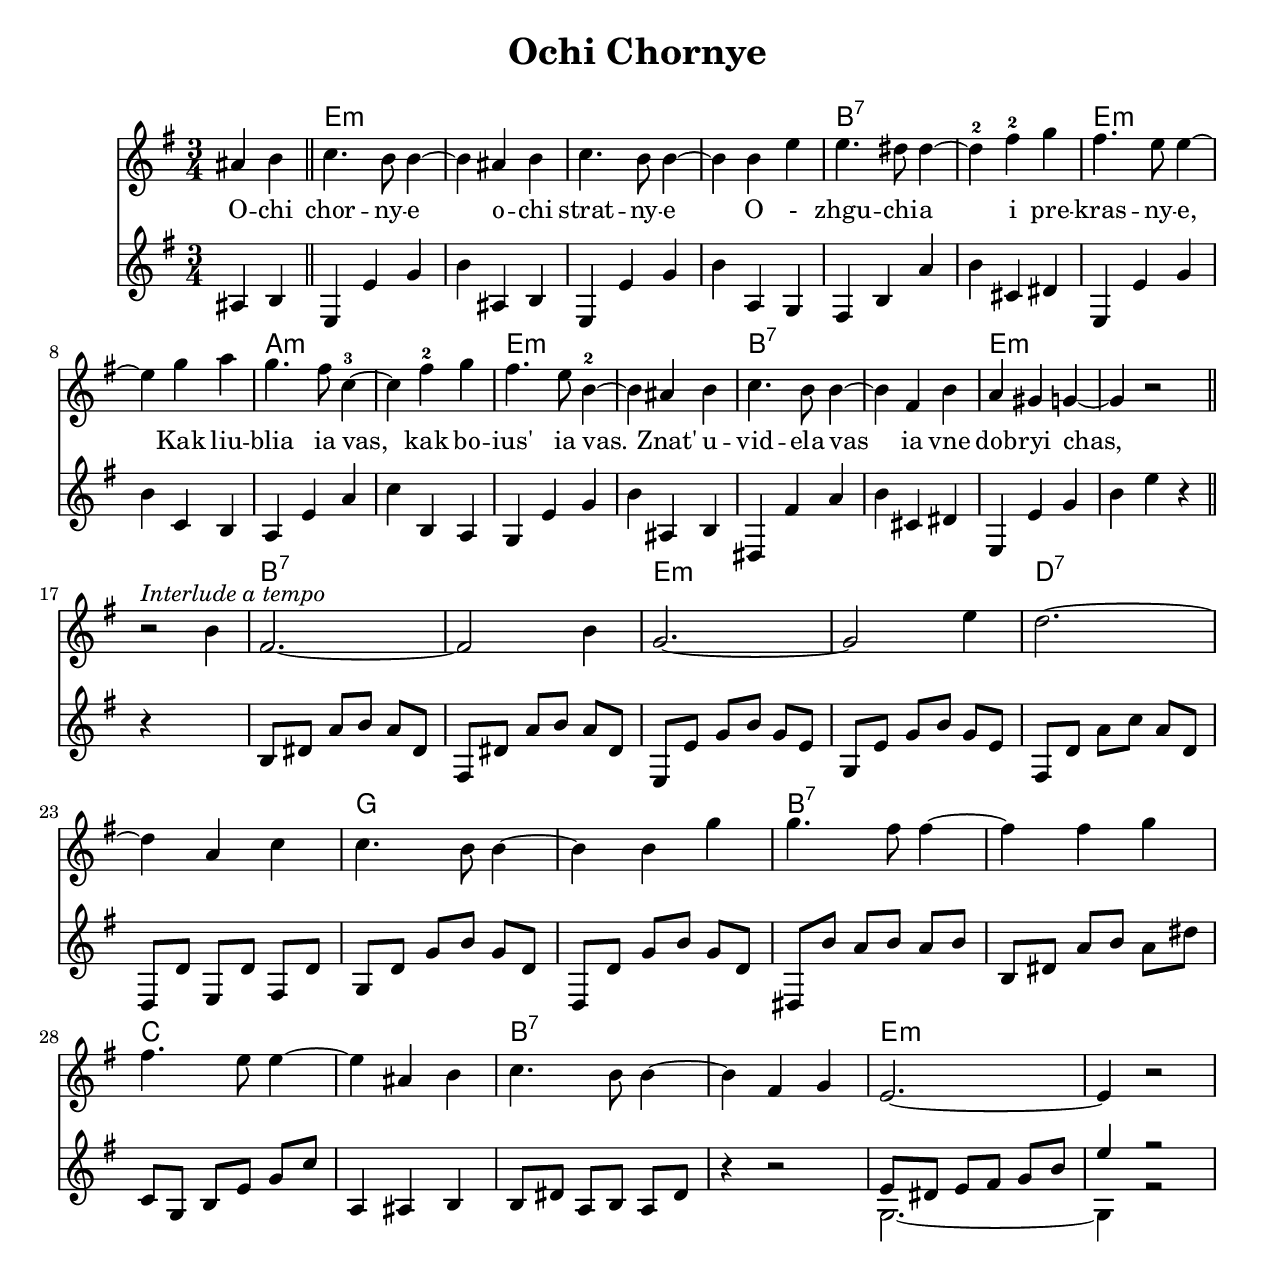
\version "2.18.0"
\include "english.ly"
\paper{
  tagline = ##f
  print-all-headers = ##t
  #(set-paper-size "letter")
}
date = #(strftime "%d-%m-%Y" (localtime (current-time)))

%\markup{ \italic{ " Updated " \date  }  }

%\markup{ Got something to say? }

global = {
  \clef treble
  \key e \minor
  \time 3/4
  \set Score.markFormatter = #format-mark-box-alphabet
}

%#################################### Melody ########################
melody = \relative c'' {
  \global
  \partial 4*2 as4 b  %lead in notes

  % \repeat volta 2{
  % \mark \default
  \bar "||"
  c4. b8 b4~
  b4 as b|
  c4. b8 b4~
  b4 b e

  e4. ds8 ds4~|
  ds4-2 fs-2 g
  fs4. e8 e4~
  e4 g a|

  g4. fs8 c4-3~
  c4 fs-2 g|
  fs4. e8 b4-2~|
  b4 as b

  c4. b8 b4~
  b4 fs b
  a4 gs g~
  g4 r 2 %\parenthesize a
  \bar "||"
  \break
  %} repeat end
  r2^\markup{\italic {"Interlude a tempo"}} b4
  fs2.~
  fs2 b4
  g2.~
  g2 e'4
  d2.~
  d4 a c
  c4. b8 b4~
  b4 b g'
  g4. fs8 fs4~
  fs4 fs g|
  fs4. e8 e4~|
  e4 as, b|
  c4. b8 b4~|
  b4 fs g|
  e2.~
  e4 r2|
}
\addlyrics {
  O -- chi chor -- ny -- e
  o -- chi strat -- ny -- e
  O - zhgu -- chi -- a
  i pre -- kras -- ny -- e,
  Kak liu -- blia ia vas,
  kak bo -- ius' ia vas.
  Znat' u -- vid -- ela vas
  ia vne dob -- ryi chas,
}

secund = \relative c' {
  \global
  \partial 4*2 as4 b  %lead in notes
  e,4 e' g
  b4 as, b
  e,4 e' g
  b4 a, g

  fs4 b a'
  b4 cs, ds  %up 8va from orig.
  e,4 e' g
  b4 c, b

  a4 e' a
  c4 b, a
  g4 e' g

  b4 as, b
  ds,4 fs' a
  b4 cs, ds  %up 8va from orig.
  e,4 e' g
  b4 e r


  % Interlude
  r4*3
  b,8[ds] a'[b] a[ds,]|
  fs,8[ds']a'[b] a[ds,]
  e,8[e']g[b]g[e]
  g,8[e']g[b]g[e]

  fs,8[d']a'[c]a[d,]
  d,8[d']e,[d']fs,[d']
  g,8[d']g[b]g[d]
  d,8[d'] g[b]g[d]

  ds,8[b'']a[b]a[b]
  b,8[ds]a'[b] a[ds]
  c,8[g]b[e]g[c]
  a,4 as b
  b8[ds]a[b]a[ds]
  r4 r2
  <<
    {
      e8[ds]e[fs]g[b]
      e4 r2
    } \\
    {g,,2.~ g4 r2}
  >>
}


%################################# Chords #######################
harmonies = \chordmode {
  \skip 2
  e4*12:m
  b4*6:7
  e4*6:m
  a4*6:m
  e4*6:m
  b4*6:7
  e4*6:m
  % Interlude
  s4*3
  b4*6:7
  e4*6:m
  d4*6:7
  g4*6
  b4*6:7
  c4*6
  b4*6:7
  e4*6:m

}



\score {
  <<
    \new ChordNames {
      \set chordChanges = ##t
      \harmonies
    }
    \new Staff
    \melody
    \new Staff \secund
  >>
  \header{
    title= "Ochi Chornye"
    subtitle=""
    composer= ""
    instrument =""
    arranger= ""
  }
  \layout{indent = 1.0\cm}
  \midi {
    \tempo 4 = 120

    % \midi { }
  }
}
%{
% more verses:
\markup{}
\markup {
  \fill-line {
    \hspace #0.1 % distance from left margin
    \column {
      \line { "1."
	\column {
	  ""
	}
      }
      \hspace #0.2 % vertical distance between verses
      \line { "2."
	\column {
	 ""
	}
      }
    }
    \hspace #0.1  % horiz. distance between columns
    \column {
      \line { "3."
	\column {
	  ""
	}
      }
      \hspace #0.2 % distance between verses
      \line { "4."
	\column {
	 ""
	}
      }
    }
    \hspace #0.1 % distance to right margin
  }
}

%}
